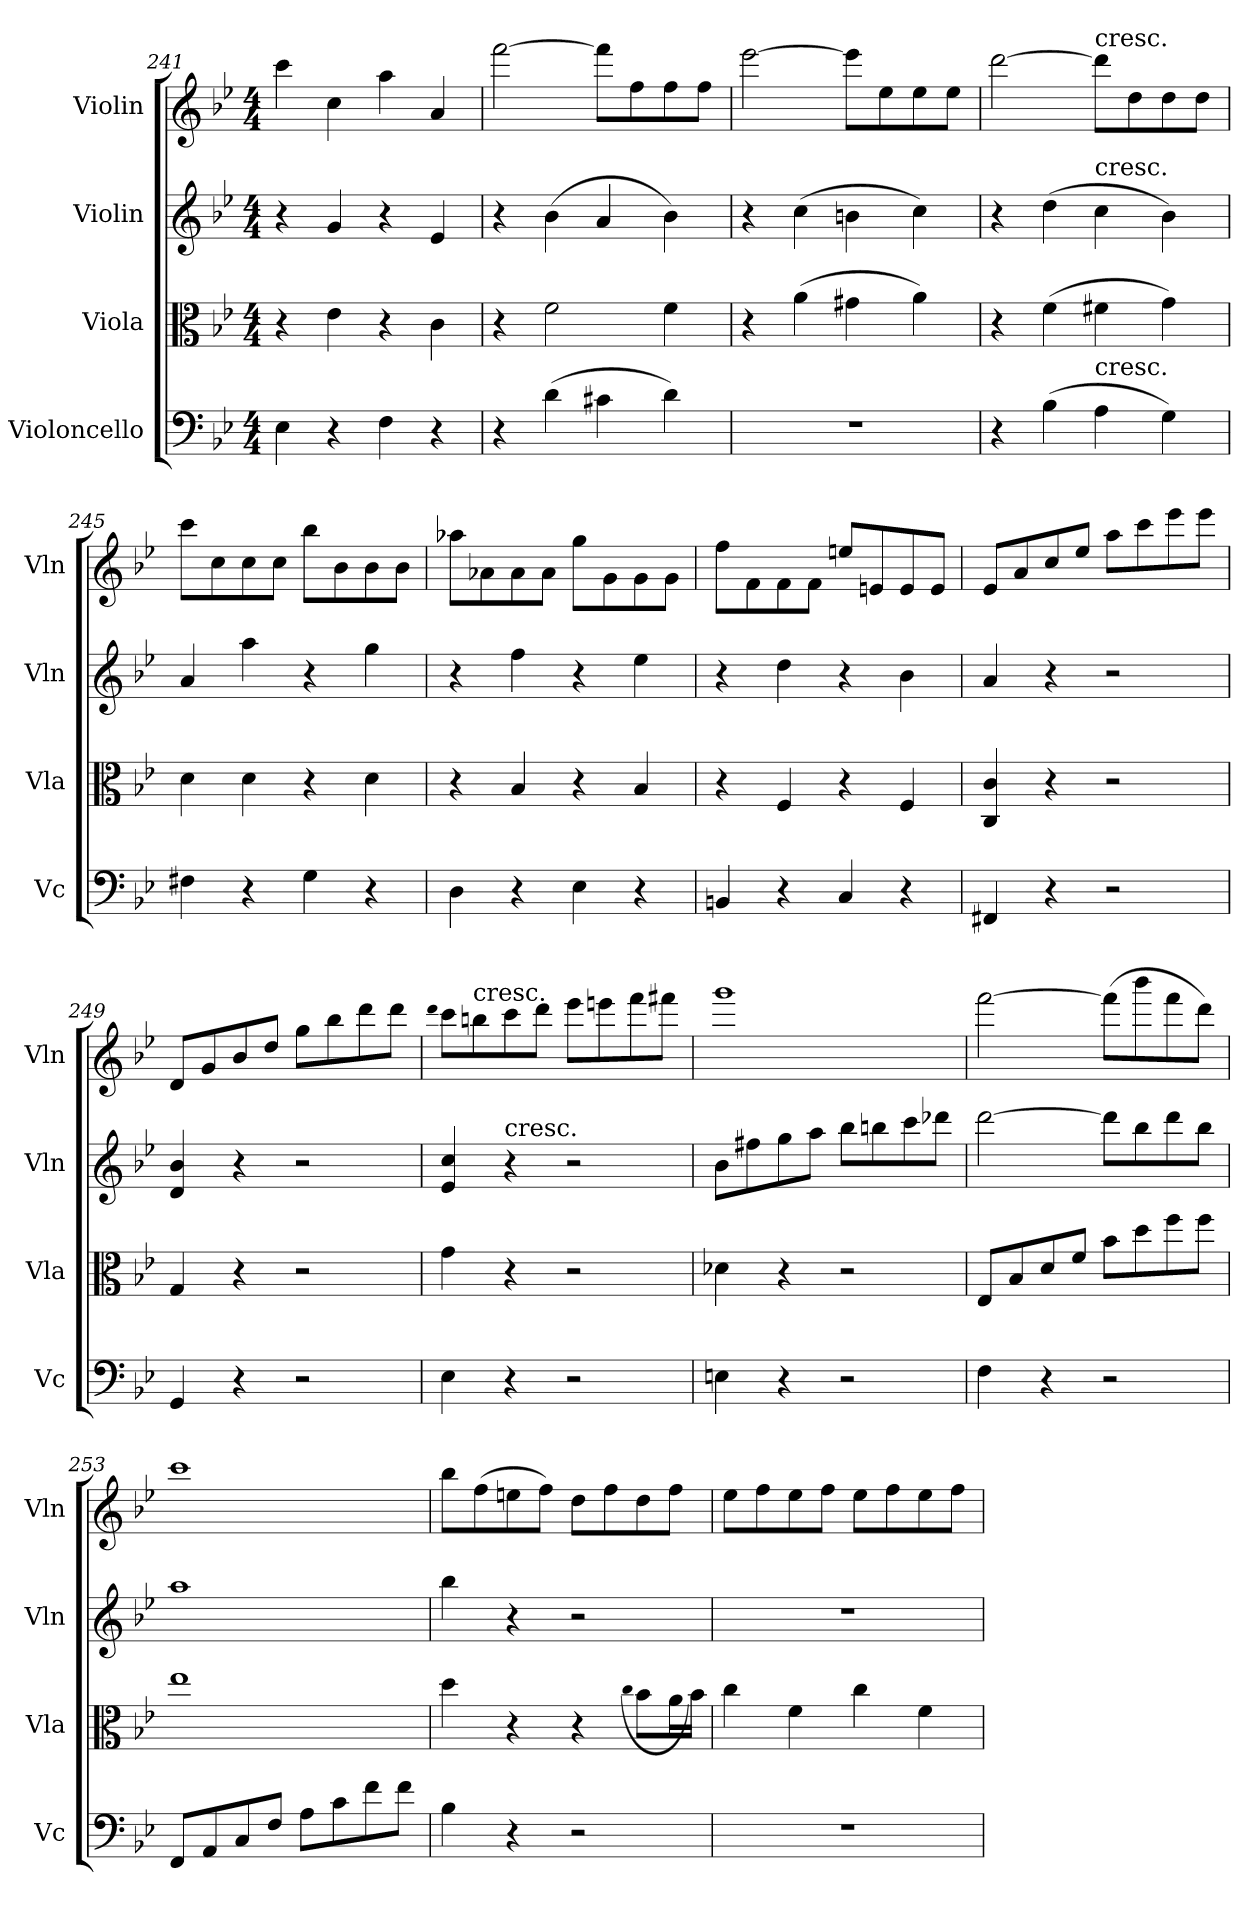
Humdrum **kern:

**kern	**kern	**kern	**kern
*part4	*part3	*part2	*part1
*staff4	*staff3	*staff2	*staff1
*I"Violoncello	*I"Viola	*I"Violin	*I"Violin
*I'Vc	*I'Vla	*I'Vln	*I'Vln
*clefF4	*clefC3	*clefG2	*clefG2
*k[b-e-]	*k[b-e-]	*k[b-e-]	*k[b-e-]
*B-:	*B-:	*B-:	*B-:
*M4/4	*M4/4	*M4/4	*M4/4
=241	=241	=241	=241
4E-\	4r	4r	4ccc\
4r	4e-\	4g/	4cc\
4F\	4r	4r	4aa\
4r	4c\	4e-/	4a/
=242	=242	=242	=242
4r	4r	4r	[2fff\
(4d\	2f\	(4b-\	.
4c#X\	.	4a/	8fff\L]
.	.	.	8ff\
4d\)	4f\	4b-\)	8ff\
.	.	.	8ff\J
=243	=243	=243	=243
1r	4r	4r	[2eee-\
.	(4a\	(4cc\	.
.	4g#X\	4bn\	8eee-\L]
.	.	.	8ee-\
.	4a\)	4cc\)	8ee-\
.	.	.	8ee-\J
=244	=244	=244	=244
4r	4r	4r	[2ddd\
(4B-\	(4f\	(4dd\	.
!	!	!	!LO:TX:t=cresc.
!	!	!LO:TX:t=cresc.	!
!LO:TX:t=cresc.	!	!	!
4A\	4f#X\	4cc\	8ddd\L]
.	.	.	8dd\
4G\)	4g\)	4b-\)	8dd\
.	.	.	8dd\J
=245	=245	=245	=245
4F#X\	4d\	4a/	8ccc\L
.	.	.	8cc\
4r	4d\	4aa\	8cc\
.	.	.	8cc\J
4G\	4r	4r	8bb-\L
.	.	.	8b-\
4r	4d\	4gg\	8b-\
.	.	.	8b-\J
=246	=246	=246	=246
4D\	4r	4r	8aa-X\L
.	.	.	8a-X\
4r	4B-/	4ff\	8a-\
.	.	.	8a-\J
4E-\	4r	4r	8gg\L
.	.	.	8g\
4r	4B-/	4ee-\	8g\
.	.	.	8g\J
=247	=247	=247	=247
4BBn/	4r	4r	8ff\L
.	.	.	8f\
4r	4F/	4dd\	8f\
.	.	.	8f\J
4C/	4r	4r	8een/L
.	.	.	8en/
4r	4F/	4b-\	8e/
.	.	.	8e/J
=248	=248	=248	=248
4FF#X/	4C/ 4c/	4a/	8e-/L
.	.	.	8a/
4r	4r	4r	8cc/
.	.	.	8ee-/J
2r	2r	2r	8aa\L
.	.	.	8ccc\
.	.	.	8eee-\
.	.	.	8eee-\J
=249	=249	=249	=249
4GG/	4G/	4d/ 4b-/	8d/L
.	.	.	8g/
4r	4r	4r	8b-/
.	.	.	8dd/J
2r	2r	2r	8gg\L
.	.	.	8bb-\
.	.	.	8ddd\
.	.	.	8ddd\J
=250	=250	=250	=250
.	.	.	qddd
4E-\	4g\	4e-/ 4cc/	8ccc\L
!	!	!	!LO:TX:t=cresc.
.	.	.	8bbn\
!	!	!LO:TX:t=cresc.	!
4r	4r	4r	8ccc\
.	.	.	8ddd\J
2r	2r	2r	8eee-\L
.	.	.	8eeen\
.	.	.	8fff\
.	.	.	8fff#X\J
=251	=251	=251	=251
4En\	4d-X\	8b-\L	1ggg
.	.	8ff#X\	.
4r	4r	8gg\	.
.	.	8aa\J	.
2r	2r	8bb-\L	.
.	.	8bbn\	.
.	.	8ccc\	.
.	.	8ddd-X\J	.
=252	=252	=252	=252
4F\	8E-/L	[2ddd\	[2fff\
.	8B-/	.	.
4r	8d/	.	.
.	8f/J	.	.
2r	8b-\L	8ddd\L]	(8fff\L]
.	8dd\	8bb-\	8bbb-\
.	8ff\	8ddd\	8fff\
.	8ff\J	8bb-\J	8ddd\J)
=253	=253	=253	=253
8FF/L	1ee-	1aa	1ccc
8AA/	.	.	.
8C/	.	.	.
8F/J	.	.	.
8A\L	.	.	.
8c\	.	.	.
8f\	.	.	.
8f\J	.	.	.
=254	=254	=254	=254
4B-\	4dd\	4bb-\	8bb-\L
.	.	.	(8ff\
4r	4r	4r	8een\
.	.	.	8ff\J)
2r	4r	2r	8dd\L
.	.	.	8ff\
.	(qcc	.	.
.	8b-\L	.	8dd\
.	16a\L	.	8ff\J
.	16b-\JJ)	.	.
=255	=255	=255	=255
1r	4cc\	1r	8ee-\L
.	.	.	8ff\
.	4f\	.	8ee-\
.	.	.	8ff\J
.	4cc\	.	8ee-\L
.	.	.	8ff\
.	4f\	.	8ee-\
.	.	.	8ff\J
=	=	=	=
*-	*-	*-	*-
